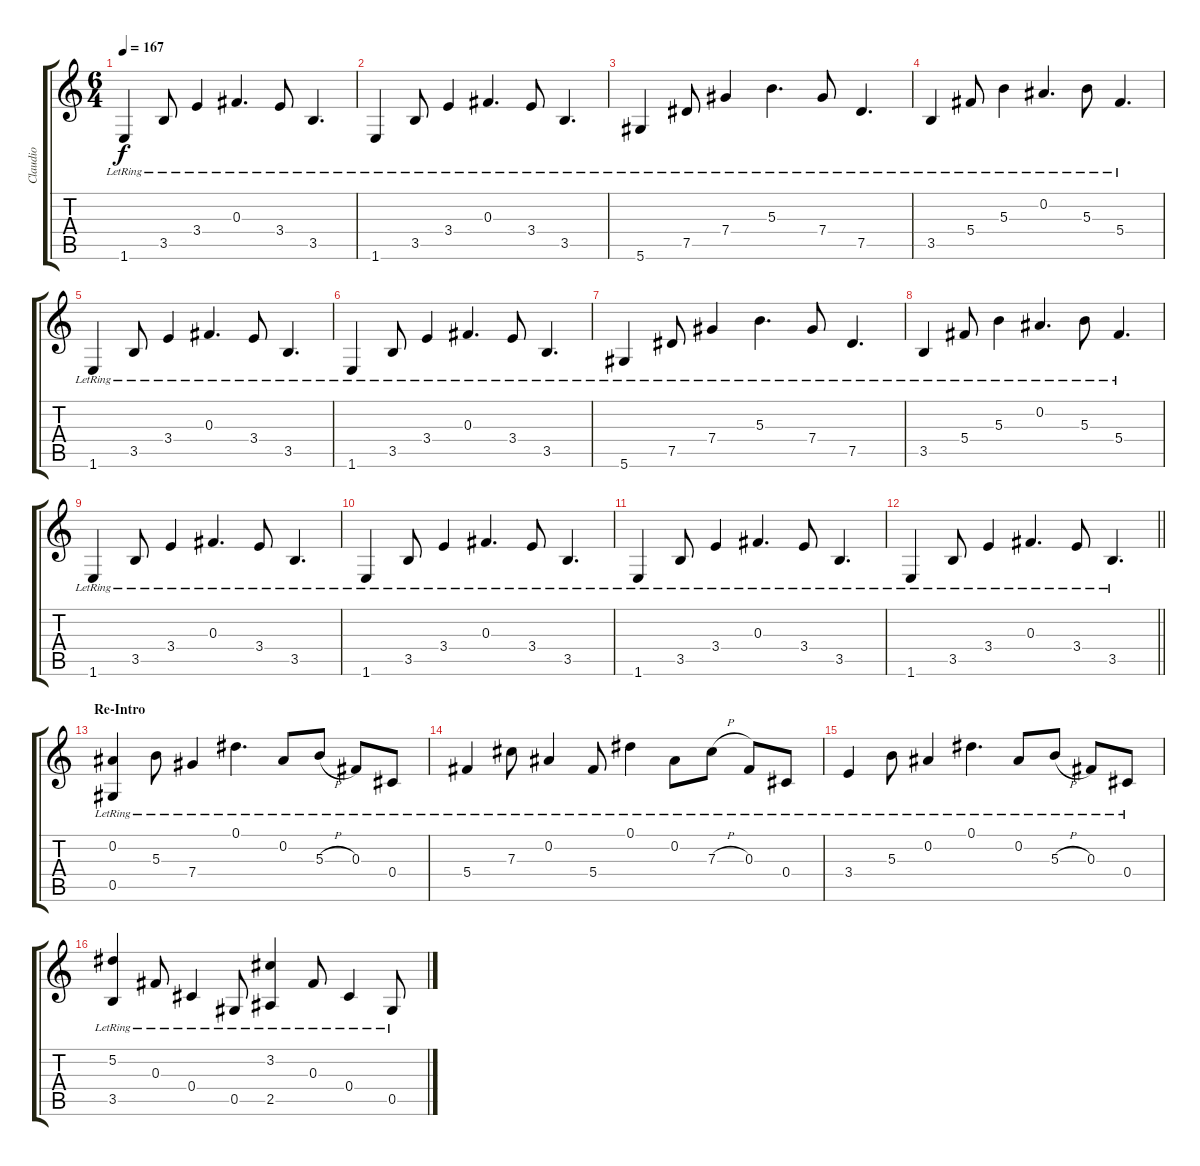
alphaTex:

\track ("Claudio" "Claudio") {instrument acousticguitarsteel}
\staff {score tabs}
\tuning (Eb4 Bb3 Gb3 Db3 Ab2 Eb2) {hide}
\ts (6 4)
\tempo 167
\clef g2
\ks c
1.6{lr}.4{dy f} 3.5{lr}.8 3.4{lr}.4 0.3{lr}.4{d} 3.4{lr}.8 3.5{lr}.4{d} |
1.6{lr}.4 3.5{lr}.8 3.4{lr}.4 0.3{lr}.4{d} 3.4{lr}.8 3.5{lr}.4{d} |
5.6{lr}.4 7.5{lr}.8 7.4{lr}.4 5.3{lr}.4{d} 7.4{lr}.8 7.5{lr}.4{d} |
3.5{lr}.4 5.4{lr}.8 5.3{lr}.4 0.2{lr}.4{d} 5.3{lr}.8 5.4{lr}.4{d} |
1.6{lr}.4 3.5{lr}.8 3.4{lr}.4 0.3{lr}.4{d} 3.4{lr}.8 3.5{lr}.4{d} |
1.6{lr}.4 3.5{lr}.8 3.4{lr}.4 0.3{lr}.4{d} 3.4{lr}.8 3.5{lr}.4{d} |
5.6{lr}.4 7.5{lr}.8 7.4{lr}.4 5.3{lr}.4{d} 7.4{lr}.8 7.5{lr}.4{d} |
3.5{lr}.4 5.4{lr}.8 5.3{lr}.4 0.2{lr}.4{d} 5.3{lr}.8 5.4{lr}.4{d} |
1.6{lr}.4 3.5{lr}.8 3.4{lr}.4 0.3{lr}.4{d} 3.4{lr}.8 3.5{lr}.4{d} |
1.6{lr}.4 3.5{lr}.8 3.4{lr}.4 0.3{lr}.4{d} 3.4{lr}.8 3.5{lr}.4{d} |
1.6{lr}.4 3.5{lr}.8 3.4{lr}.4 0.3{lr}.4{d} 3.4{lr}.8 3.5{lr}.4{d} |
\barLineRight lightlight
1.6{lr}.4 3.5{lr}.8 3.4{lr}.4 0.3{lr}.4{d} 3.4{lr}.8 3.5{lr}.4{d} |
\section ("" "Re-Intro")
(0.2{lr} 0.5{lr}).4 5.3{lr}.8 7.4{lr}.4 0.1{lr}.4{d} 0.2{lr}.8 5.3{h lr}.8 0.3{lr}.8 0.4{lr}.8 |
5.4{lr}.4 7.3{lr}.8 0.2{lr}.4 5.4{lr}.8 0.1{lr}.4 0.2{lr}.8 7.3{h lr}.8 0.3{lr}.8 0.4{lr}.8 |
3.4{lr}.4 5.3{lr}.8 0.2{lr}.4 0.1{lr}.4{d} 0.2{lr}.8 5.3{h lr}.8 0.3{lr}.8 0.4{lr}.8 |
(5.2{lr} 3.5{lr}).4 0.3{lr}.8 0.4{lr}.4 0.5{lr}.8 (3.2{lr} 2.5{lr}).4 0.3{lr}.8 0.4{lr}.4 0.5{lr}.8
